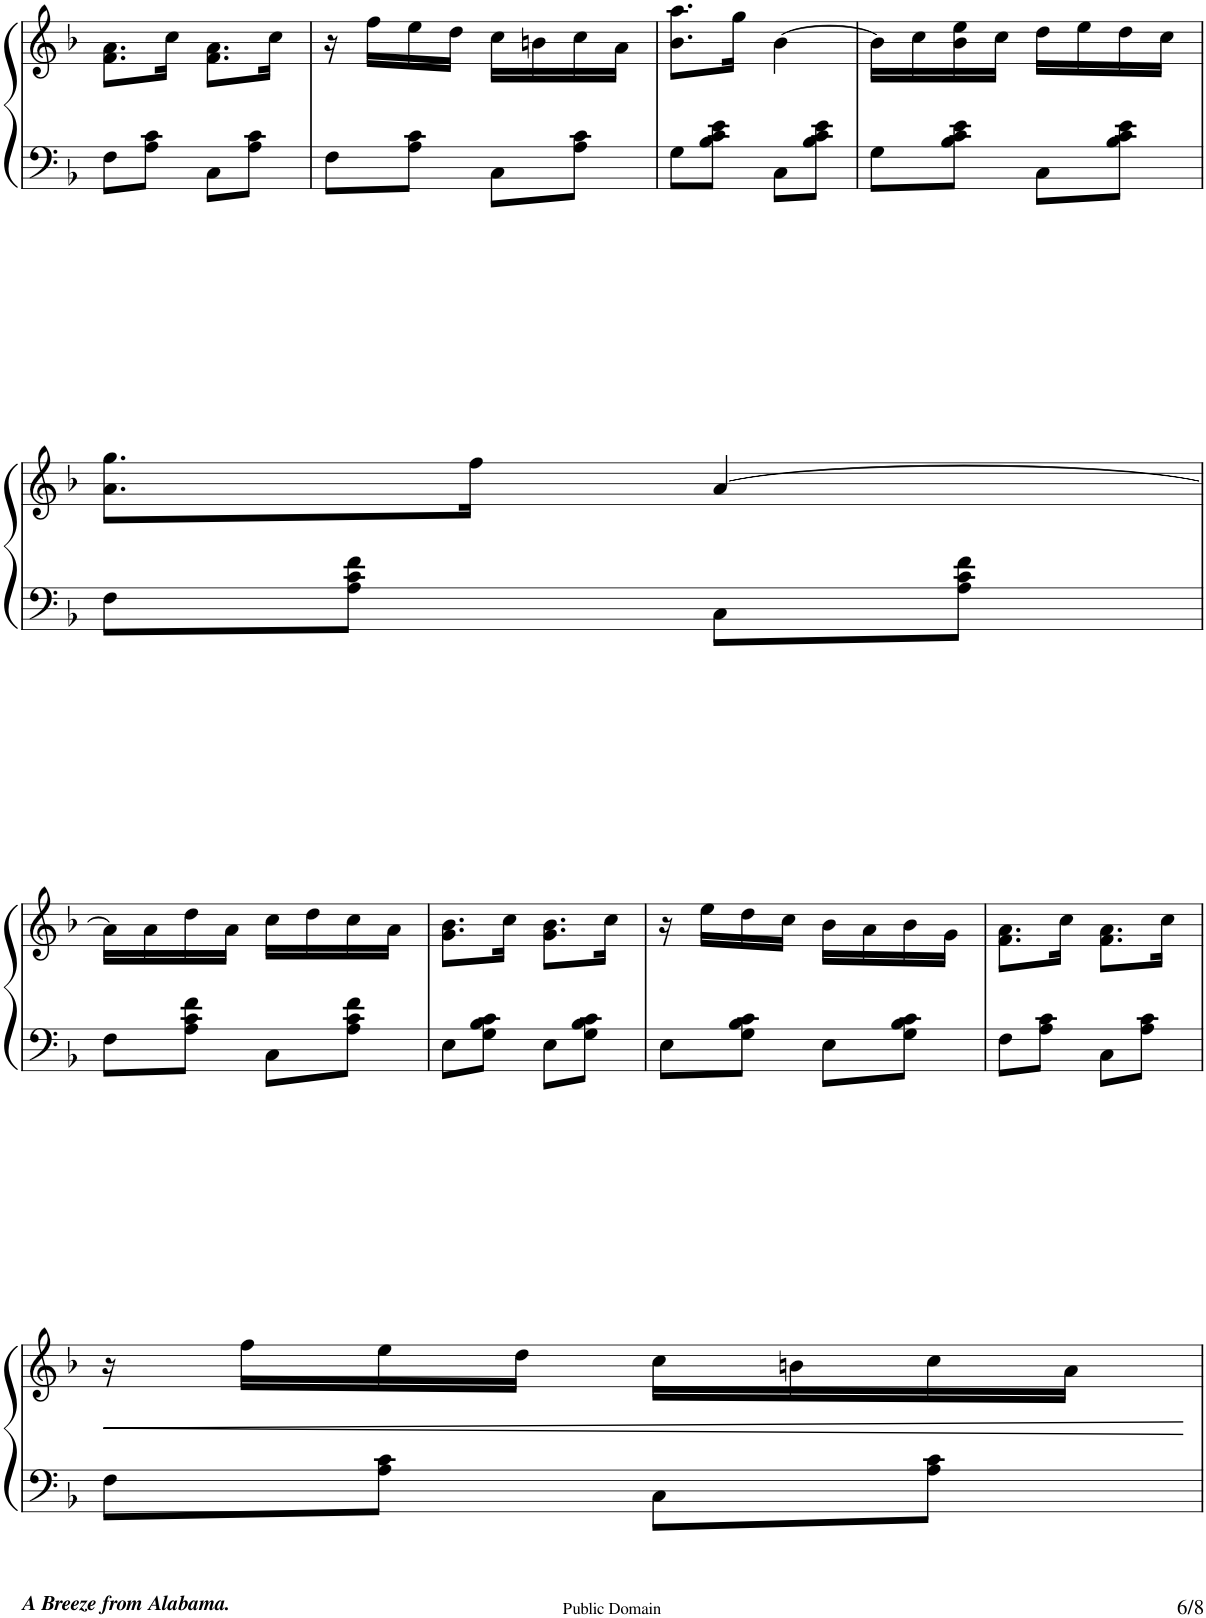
**kern	**kern	**dynam
*part1	*part1	*part1
*staff2	*staff1	*staff1/2
*I"Piano	*	*
*I'Pno	*	*
!!LO:PB:g=z
*clefF4	*clefG2	*
*k[b-]	*k[b-]	*
*M2/4	*M2/4	*
=62	=62	=62
8F\L	8.f\ 8.a\L	.
8A\ 8c\J	.	.
.	16cc\Jk	.
8C\L	8.f\ 8.a\L	.
8A\ 8c\J	.	.
.	16cc\Jk	.
=63	=63	=63
8F\L	16r	.
.	16ff\LL	.
8A\ 8c\J	16ee\	.
.	16dd\JJ	.
8C\L	16cc\LL	.
.	16bn\	.
8A\ 8c\J	16cc\	.
.	16a\JJ	.
=64	=64	=64
8G\L	8.b-\ 8.aa\L	.
8B-\ 8c\ 8e\J	.	.
.	16gg\Jk	.
8C\L	[4b-\	.
8B-\ 8c\ 8e\J	.	.
=65	=65	=65
8G\L	16b-\LL]	.
.	16cc\	.
8B-\ 8c\ 8e\J	16b-\ 16ee\	.
.	16cc\JJ	.
8C\L	16dd\LL	.
.	16ee\	.
8B-\ 8c\ 8e\J	16dd\	.
.	16cc\JJ	.
!!LO:LB:g=z
=66	=66	=66
8F\L	8.a\ 8.gg\L	.
8A\ 8c\ 8f\J	.	.
.	16ff\Jk	.
8C\L	[4a/	.
8A\ 8c\ 8f\J	.	.
!!LO:LB:g=z
=67	=67	=67
8F\L	16a\LL]	.
.	16a\	.
8A\ 8c\ 8f\J	16dd\	.
.	16a\JJ	.
8C\L	16cc\LL	.
.	16dd\	.
8A\ 8c\ 8f\J	16cc\	.
.	16a\JJ	.
=68	=68	=68
8E\L	8.g\ 8.b-\L	.
8G\ 8B-\ 8c\J	.	.
.	16cc\Jk	.
8E\L	8.g\ 8.b-\L	.
8G\ 8B-\ 8c\J	.	.
.	16cc\Jk	.
=69	=69	=69
8E\L	16r	.
.	16ee\LL	.
8G\ 8B-\ 8c\J	16dd\	.
.	16cc\JJ	.
8E\L	16b-\LL	.
.	16a\	.
8G\ 8B-\ 8c\J	16b-\	.
.	16g\JJ	.
=70	=70	=70
8F\L	8.f\ 8.a\L	.
8A\ 8c\J	.	.
.	16cc\Jk	.
8C\L	8.f\ 8.a\L	.
8A\ 8c\J	.	.
.	16cc\Jk	.
!!LO:LB:g=z
=71	=71	=71
!	!	!LO:HP:b
8F\L	16r	<
.	16ff\LL	.
8A\ 8c\J	16ee\	.
.	16dd\JJ	.
8C\L	16cc\LL	.
.	16bn\	.
8A\ 8c\J	16cc\	.
.	16a\JJ	.
.	.	[
=	=	=
*-	*-	*-
